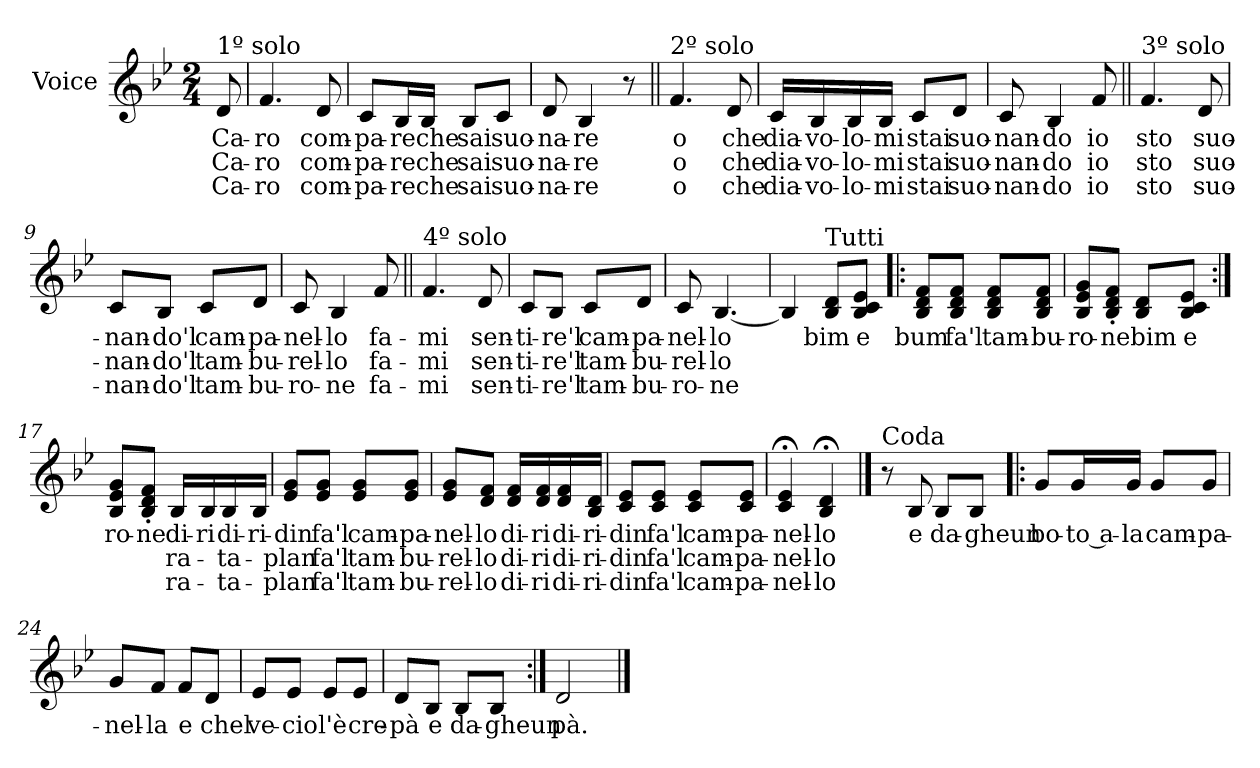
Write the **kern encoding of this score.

**kern	**text	**text	**text
*part1	*part1	*part1	*part1
*staff1	*staff1	*staff1	*staff1
*I"Voice	*	*	*
*I'Vo.	*	*	*
*clefG2	*	*	*
*k[b-e-]	*	*	*
*M2/4	*	*	*
=1	=1	=1	=1
!LO:TX:a:t=1º solo	!	!	!
8d/	Ca-	Ca-	Ca-
=2	=2	=2	=2
4.f/	-ro	-ro	-ro
8d/	com-	com-	com-
=3	=3	=3	=3
8c/L	-pa-	-pa-	-pa-
16B-/L	-re	-re	-re
16B-/JJ	che	che	che
8B-/L	sai	sai	sai
8c/J	suo-	suo-	suo-
=4	=4	=4	=4
8d/	-na-	-na-	-na-
4B-/	-re	-re	-re
8r	.	.	.
=5||	=5||	=5||	=5||
!LO:TX:a:t=2º solo	!	!	!
4.f/	o	o	o
8d/	che	che	che
=6	=6	=6	=6
16c/LL	dia-	dia-	dia-
16B-/	-vo-	-vo-	-vo-
16B-/	-lo-	-lo-	-lo-
16B-/JJ	-mi	-mi	-mi
8c/L	stai	stai	stai
8d/J	suo-	suo-	suo-
=7	=7	=7	=7
8c/	-nan-	-nan-	-nan-
4B-/	-do	-do	-do
8f/	io	io	io
!!LO:LB:g=z
=8||	=8||	=8||	=8||
!LO:TX:a:t=3º solo	!	!	!
4.f/	sto	sto	sto
8d/	suo-	suo-	suo-
=9	=9	=9	=9
8c/L	-nan-	-nan-	-nan-
8B-/J	-do'l	-do'l	-do'l
8c/L	cam-	tam-	tam-
8d/J	-pa-	-bu-	-bu-
=10	=10	=10	=10
8c/	-nel-	-rel-	-ro-
4B-/	-lo	-lo	-ne
8f/	fa-	fa-	fa-
=11||	=11||	=11||	=11||
!LO:TX:a:t=4º solo	!	!	!
4.f/	-mi	-mi	-mi
8d/	sen-	sen-	sen-
=12	=12	=12	=12
8c/L	-ti-	-ti-	-ti-
8B-/J	-re'l	-re'l	-re'l
8c/L	cam-	tam-	tam-
8d/J	-pa-	-bu-	-bu-
=13	=13	=13	=13
8c/	-nel-	-rel-	-ro-
[4.B-/	-lo	-lo	-ne
=14	=14	=14	=14
4B-/]	.	.	.
!LO:TX:a:t=Tutti	!	!	!
8B-/ 8d/L	bim	.	.
8B-/ 8c/ 8e-/J	e	.	.
!!LO:LB:g=z
=15!|:	=15!|:	=15!|:	=15!|:
8B-/ 8d/ 8f/L	bum	.	.
8B-/ 8d/ 8f/J	fa'l	.	.
8B-/ 8d/ 8f/L	tam-	.	.
8B-/ 8d/ 8f/J	-bu-	.	.
=16	=16	=16	=16
8B-/ 8e-/ 8g/L	-ro-	.	.
8B-'/ 8d'/ 8f'/J	-ne	.	.
8B-/ 8d/L	bim	.	.
8B-/ 8c/ 8e-/J	e	.	.
=17:|!	=17:|!	=17:|!	=17:|!
8B-/ 8e-/ 8g/L	ro-	.	.
8B-'/ 8d'/ 8f'/J	-ne	.	.
16B-/LL	di-	ra-	ra-
16B-/	-ri	.	.
16B-/	di-	-ta-	-ta-
16B-/JJ	-ri-	.	.
!!LO:LB:g=z
=18	=18	=18	=18
8e-/ 8g/L	-din	-plan	-plan
8e-/ 8g/J	fa'l	fa'l	fa'l
8e-/ 8g/L	cam-	tam-	tam-
8e-/ 8g/J	-pa-	-bu-	-bu-
=19	=19	=19	=19
8e-/ 8g/L	-nel-	-rel-	-rel-
8d/ 8f/J	-lo	-lo	-lo
16d/ 16f/LL	di-	di-	di-
16d/ 16f/	-ri	-ri	-ri
16d/ 16f/	di-	di-	di-
16B-/ 16d/JJ	-ri-	-ri-	-ri-
=20	=20	=20	=20
8c/ 8e-/L	din	-din	-din
8c/ 8e-/J	fa'l	fa'l	fa'l
8c/ 8e-/L	cam-	cam-	cam-
8c/ 8e-/J	-pa-	-pa-	-pa-
=21	=21	=21	=21
4c;</ 4e-;</	-nel-	-nel-	-nel-
4B-;</ 4d;</	-lo	lo	-lo
!!LO:LB:g=z
==22	==22	==22	==22
!LO:TX:a:t=Coda	!	!	!
8r	.	.	.
8B-/	e	.	.
8B-/L	da-	.	.
8B-/J	-gheun	.	.
=23!|:	=23!|:	=23!|:	=23!|:
8g/L	bo-	.	.
16g/L	-to a-	.	.
16g/JJ	-la	.	.
8g/L	cam-	.	.
8g/J	-pa-	.	.
=24	=24	=24	=24
8g/L	-nel-	.	.
8f/J	-la	.	.
8f/L	e	.	.
8d/J	chel	.	.
=25	=25	=25	=25
8e-/L	ve-	.	.
8e-/J	-cio	.	.
8e-/L	l'è	.	.
8e-/J	cre-	.	.
=26	=26	=26	=26
8d/L	-pà	.	.
8B-/J	e	.	.
8B-/L	da-	.	.
8B-/J	-gheun	.	.
=27:|!	=27:|!	=27:|!	=27:|!
2d/	pà.	.	.
==	==	==	==
*-	*-	*-	*-
